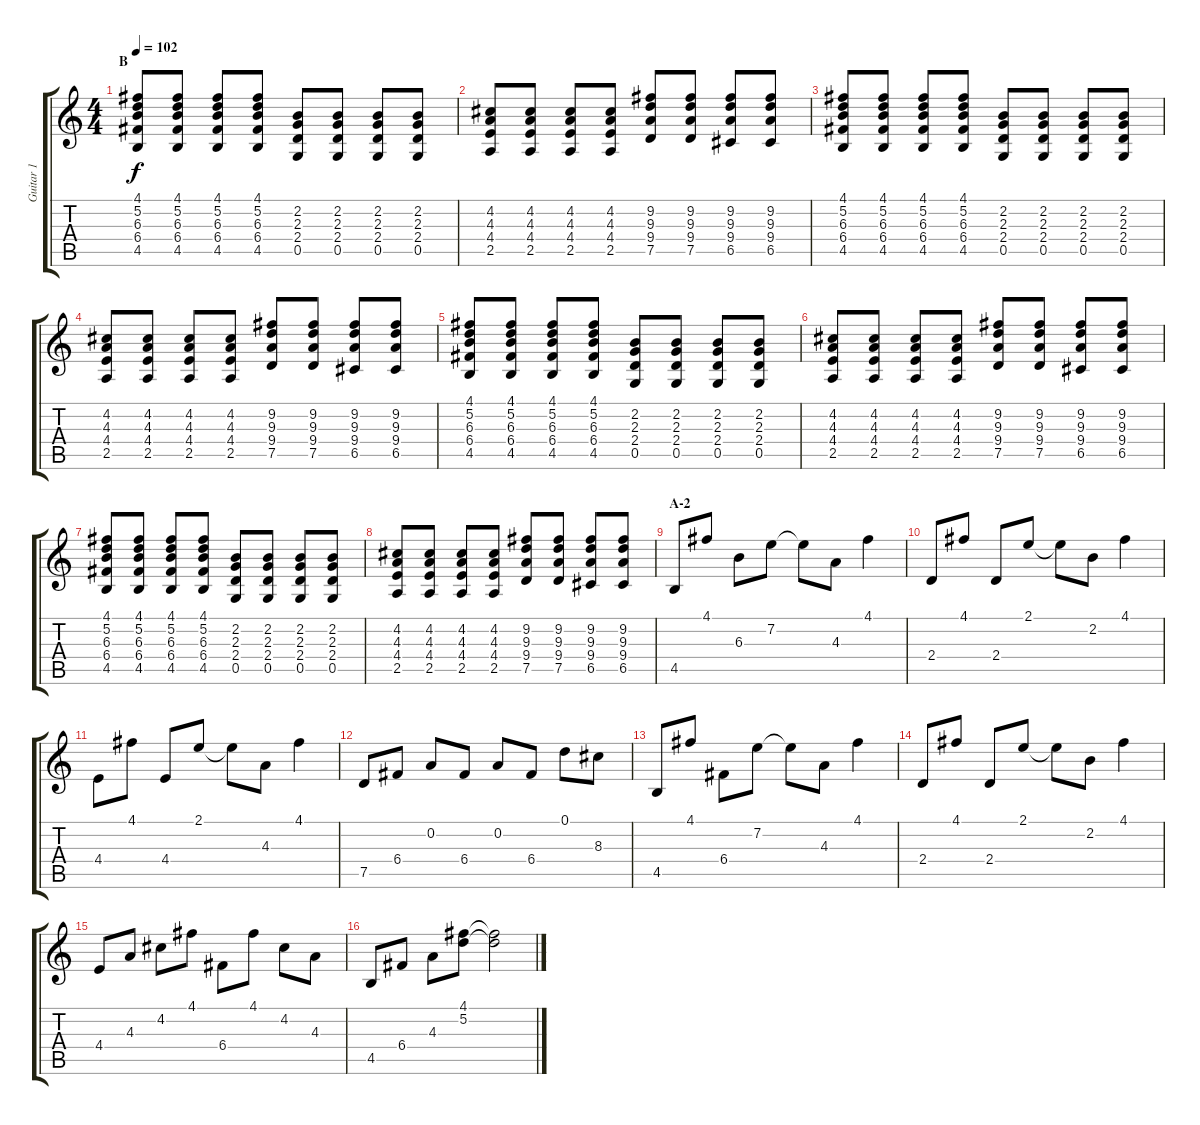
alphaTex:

\track ("Guitar 1" "Guitar 1") {instrument distortionguitar}
\staff {score tabs}
\tuning (D4 A3 F3 C3 G2 D2) {hide}
\ts (4 4)
\section ("" "B")
\tempo 102
\clef g2
\ks c
(4.1 5.2 6.3 6.4 4.5).8{dy f} (4.1 5.2 6.3 6.4 4.5).8 (4.1 5.2 6.3 6.4 4.5).8 (4.1 5.2 6.3 6.4 4.5).8 (2.2 2.3 2.4 0.5).8 (2.2 2.3 2.4 0.5).8 (2.2 2.3 2.4 0.5).8 (2.2 2.3 2.4 0.5).8 |
(4.2 4.3 4.4 2.5).8 (4.2 4.3 4.4 2.5).8 (4.2 4.3 4.4 2.5).8 (4.2 4.3 4.4 2.5).8 (9.2 9.3 9.4 7.5).8 (9.2 9.3 9.4 7.5).8 (9.2 9.3 9.4 6.5).8 (9.2 9.3 9.4 6.5).8 |
(4.1 5.2 6.3 6.4 4.5).8 (4.1 5.2 6.3 6.4 4.5).8 (4.1 5.2 6.3 6.4 4.5).8 (4.1 5.2 6.3 6.4 4.5).8 (2.2 2.3 2.4 0.5).8 (2.2 2.3 2.4 0.5).8 (2.2 2.3 2.4 0.5).8 (2.2 2.3 2.4 0.5).8 |
(4.2 4.3 4.4 2.5).8 (4.2 4.3 4.4 2.5).8 (4.2 4.3 4.4 2.5).8 (4.2 4.3 4.4 2.5).8 (9.2 9.3 9.4 7.5).8 (9.2 9.3 9.4 7.5).8 (9.2 9.3 9.4 6.5).8 (9.2 9.3 9.4 6.5).8 |
(4.1 5.2 6.3 6.4 4.5).8 (4.1 5.2 6.3 6.4 4.5).8 (4.1 5.2 6.3 6.4 4.5).8 (4.1 5.2 6.3 6.4 4.5).8 (2.2 2.3 2.4 0.5).8 (2.2 2.3 2.4 0.5).8 (2.2 2.3 2.4 0.5).8 (2.2 2.3 2.4 0.5).8 |
(4.2 4.3 4.4 2.5).8 (4.2 4.3 4.4 2.5).8 (4.2 4.3 4.4 2.5).8 (4.2 4.3 4.4 2.5).8 (9.2 9.3 9.4 7.5).8 (9.2 9.3 9.4 7.5).8 (9.2 9.3 9.4 6.5).8 (9.2 9.3 9.4 6.5).8 |
(4.1 5.2 6.3 6.4 4.5).8 (4.1 5.2 6.3 6.4 4.5).8 (4.1 5.2 6.3 6.4 4.5).8 (4.1 5.2 6.3 6.4 4.5).8 (2.2 2.3 2.4 0.5).8 (2.2 2.3 2.4 0.5).8 (2.2 2.3 2.4 0.5).8 (2.2 2.3 2.4 0.5).8 |
(4.2 4.3 4.4 2.5).8 (4.2 4.3 4.4 2.5).8 (4.2 4.3 4.4 2.5).8 (4.2 4.3 4.4 2.5).8 (9.2 9.3 9.4 7.5).8 (9.2 9.3 9.4 7.5).8 (9.2 9.3 9.4 6.5).8 (9.2 9.3 9.4 6.5).8 |
\section ("" "A-2")
4.5.8 4.1.8 6.3.8 7.2.8 7.2{t}.8 4.3.8 4.1.4 |
2.4.8 4.1.8 2.4.8 2.1.8 2.1{t}.8 2.2.8 4.1.4 |
4.4.8 4.1.8 4.4.8 2.1.8 2.1{t}.8 4.3.8 4.1.4 |
7.5.8 6.4.8 0.2.8 6.4.8 0.2.8 6.4.8 0.1.8 8.3.8 |
4.5.8 4.1.8 6.4.8 7.2.8 7.2{t}.8 4.3.8 4.1.4 |
2.4.8 4.1.8 2.4.8 2.1.8 2.1{t}.8 2.2.8 4.1.4 |
4.4.8 4.3.8 4.2.8 4.1.8 6.4.8 4.1.8 4.2.8 4.3.8 |
4.5.8 6.4.8 4.3.8 (4.1 5.2).8 (4.1{t} 5.2{t}).2
